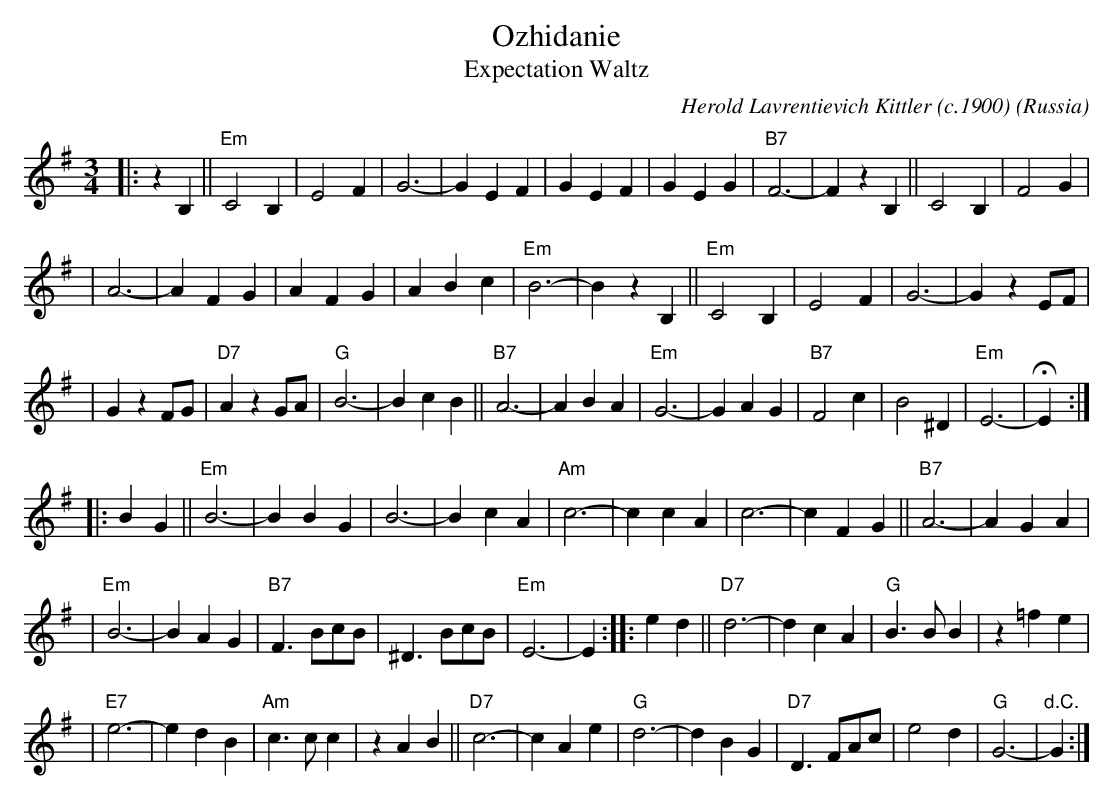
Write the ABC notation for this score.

X:1
T: Ozhidanie
T: Expectation Waltz
C: Herold Lavrentievich Kittler (c.1900)
O: Russia
M: 3/4
L: 1/4
K: Em
|: z B, || "Em"C2 B, | E2 F | G3- | G E F | G E F | G E G | "B7"F3- | F z B, || C2 B, | F2 G |
| A3- | A F G | A F G | A B c | "Em"B3- | B z B, || "Em"C2 B, | E2 F | G3- | G z E/F/ |
| G z F/G/ | "D7"A z G/A/ | "G"B3- | B c B || "B7"A3- | A B A | "Em"G3- | G A G | "B7"F2 c | B2 ^D | "Em"E3- | HE :|
|: B G || "Em"B3- | B B G | B3- | B c A | "Am"c3- | c c A | c3- | c F G || "B7"A3- | A G A |
| "Em"B3- | B A G | "B7"F> Bc/B/ | ^D> Bc/B/ | "Em"E3- | E :| \
|: e d || "D7"d3- | d c A |"G"B> B B | z =f e |
|"E7"e3- | e d B | "Am"c> c c | z A B || "D7"c3- | c A e | "G"d3- | d B G | "D7"D> FA/c/ | e2 d | "G"G3- | "d.C."G :|
